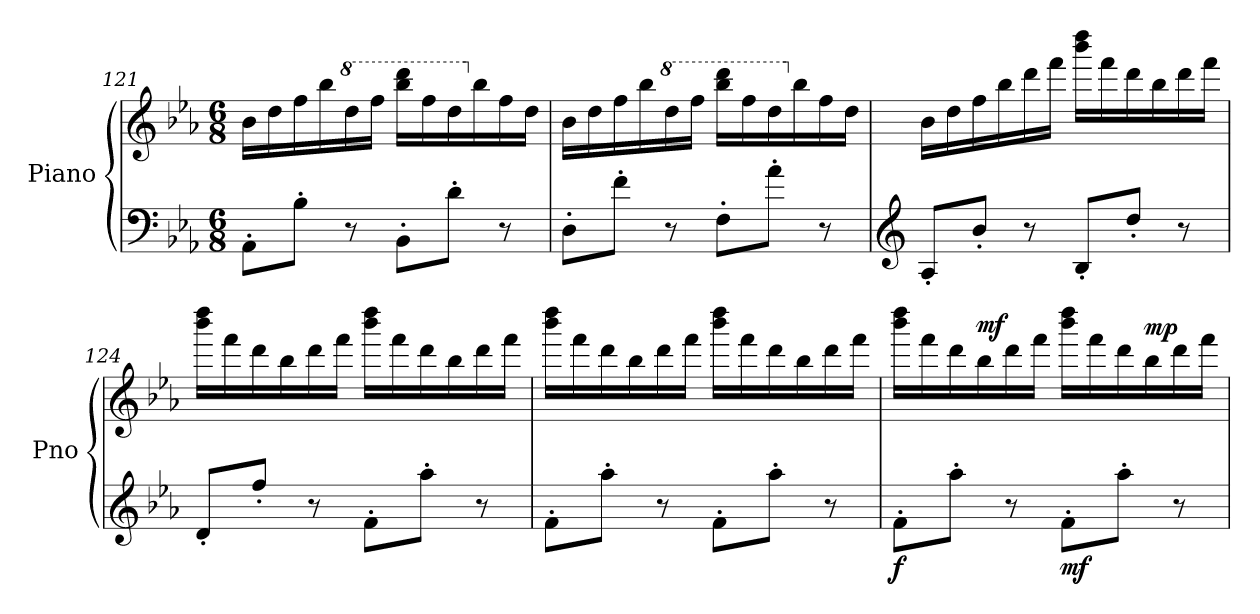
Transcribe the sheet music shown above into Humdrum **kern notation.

**kern	**kern	**dynam
*part1	*part1	*part1
*staff2	*staff1	*staff1/2
*I"Piano	*	*
*I'Pno	*	*
!!LO:LB:g=z
*clefF4	*clefG2	*
*k[b-e-a-]	*k[b-e-a-]	*
*M6/8	*M6/8	*
=121	=121	=121
8AA-'\L	16b-\LL	.
.	16dd\	.
8B-'\J	16ff\	.
.	16bb-\	.
*	*8va	*
8r	16ddd\	.
.	16fff\JJ	.
8BB-'\L	16bbb-\ 16dddd\LL	.
.	16fff\	.
8d'\J	16ddd\	.
*	*X8va	*
.	16bb-\	.
8r	16ff\	.
.	16dd\JJ	.
=122	=122	=122
8D'\L	16b-\LL	.
.	16dd\	.
8f'\J	16ff\	.
.	16bb-\	.
*	*8va	*
8r	16ddd\	.
.	16fff\JJ	.
8F'\L	16bbb-\ 16dddd\LL	.
.	16fff\	.
8a-'\J	16ddd\	.
*	*X8va	*
.	16bb-\	.
8r	16ff\	.
.	16dd\JJ	.
=123	=123	=123
*clefG2	*	*
8A-'/L	16b-\LL	.
.	16dd\	.
8b-'/J	16ff\	.
.	16bb-\	.
8r	16ddd\	.
.	16fff\JJ	.
8B-'/L	16bbb-\ 16dddd\LL	.
.	16fff\	.
8dd'/J	16ddd\	.
.	16bb-\	.
8r	16ddd\	.
.	16fff\JJ	.
!!LO:PB:g=z
=124	=124	=124
8d'/L	16bbb-\ 16dddd\LL	.
.	16fff\	.
8ff'/J	16ddd\	.
.	16bb-\	.
8r	16ddd\	.
.	16fff\JJ	.
8f'\L	16bbb-\ 16dddd\LL	.
.	16fff\	.
8aa-'\J	16ddd\	.
.	16bb-\	.
8r	16ddd\	.
.	16fff\JJ	.
=125	=125	=125
8f'\L	16bbb-\ 16dddd\LL	.
.	16fff\	.
8aa-'\J	16ddd\	.
.	16bb-\	.
8r	16ddd\	.
.	16fff\JJ	.
8f'\L	16bbb-\ 16dddd\LL	.
.	16fff\	.
8aa-'\J	16ddd\	.
.	16bb-\	.
8r	16ddd\	.
.	16fff\JJ	.
=126	=126	=126
!	!	!LO:DY:b=2
8f'\L	16bbb-\ 16dddd\LL	f
.	16fff\	.
8aa-'\J	16ddd\	.
!	!	!LO:DY:a
.	16bb-\	mf
8r	16ddd\	.
.	16fff\JJ	.
!	!	!LO:DY:b=2
8f'\L	16bbb-\ 16dddd\LL	mf
.	16fff\	.
8aa-'\J	16ddd\	.
!	!	!LO:DY:a
.	16bb-\	mp
8r	16ddd\	.
.	16fff\JJ	.
=	=	=
*-	*-	*-
